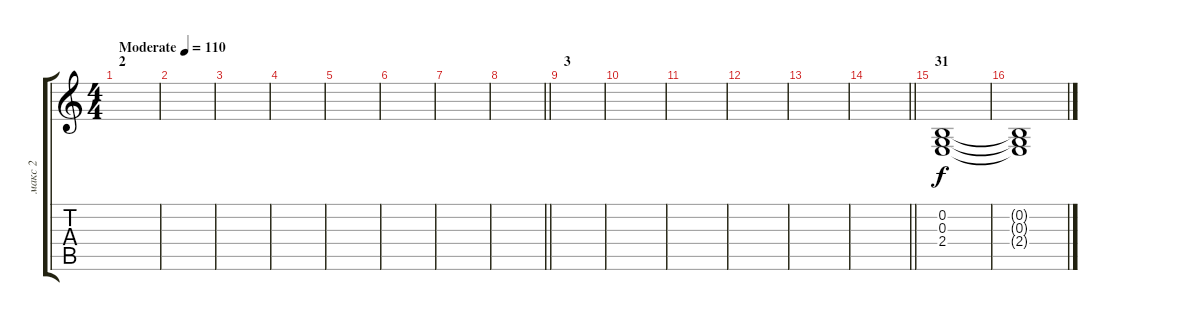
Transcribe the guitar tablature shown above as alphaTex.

\track ("макс 2" "макс 2") {instrument stringensemble1}
\staff {score tabs}
\tuning (E4 B3 G3 D3 A2 E2) {hide}
\ts (4 4)
\section ("" "2")
\tempo (110 "Moderate")
\clef g2
\ks c
|
|
|
|
|
|
|
\barLineRight lightlight
|
\section ("" "3")
|
|
|
|
|
\barLineRight lightlight
|
\section ("" "31")
(0.2 0.3 2.4).1 |
(0.2{t} 0.3{t} 2.4{t}).1
